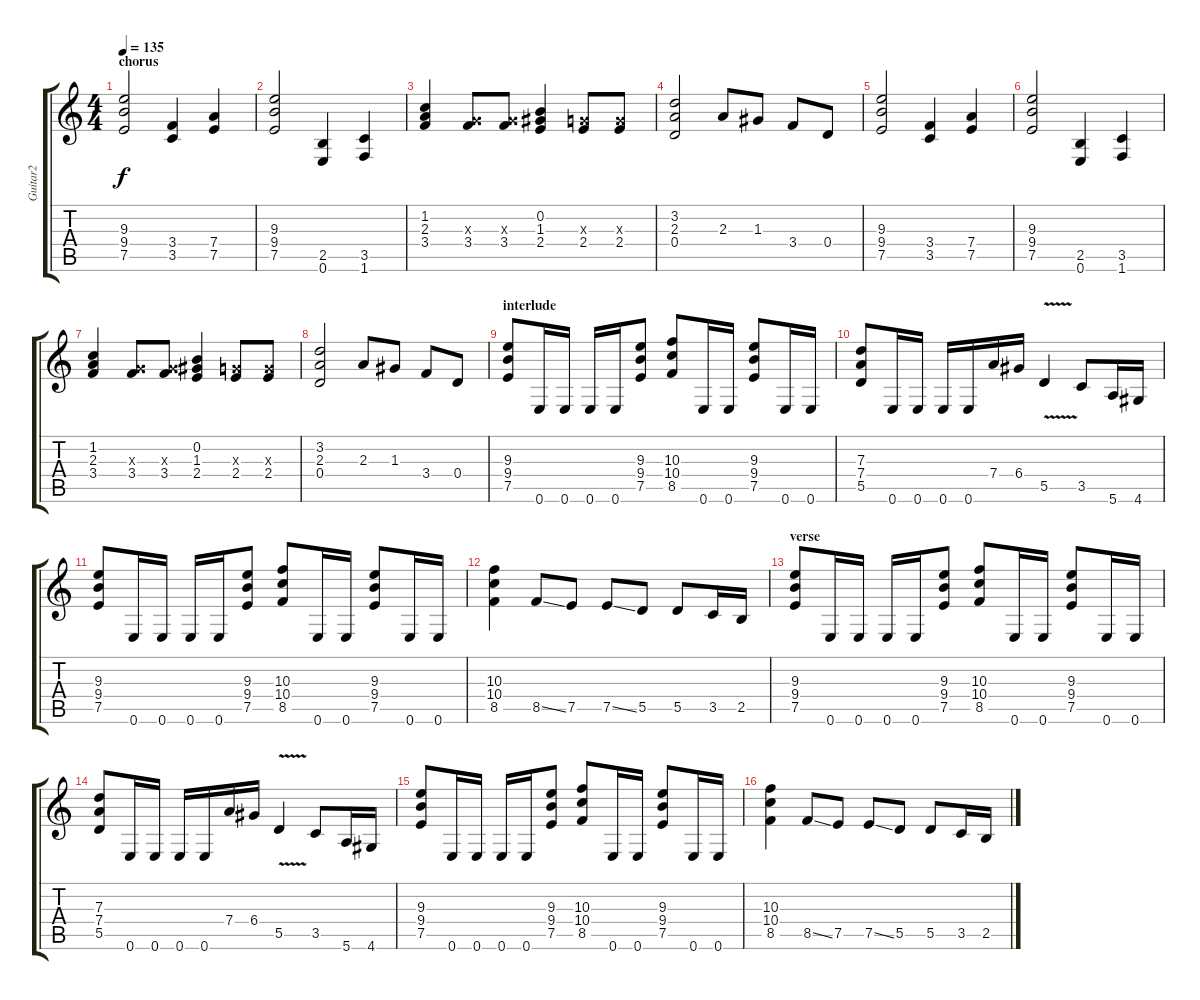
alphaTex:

\track ("Guitar2" "Guitar2") {instrument overdrivenguitar}
\staff {score tabs}
\tuning (E4 B3 G3 D3 A2 E2) {hide}
\ts (4 4)
\section ("" "chorus")
\tempo 135
\clef g2
\ks c
(9.3 9.4 7.5).2{dy f} (3.4 3.5).4 (7.4 7.5).4 |
(9.3 9.4 7.5).2 (2.5 0.6).4 (3.5 1.6).4 |
(1.2 2.3 3.4).4 (0.3{x} 3.4).8 (0.3{x} 3.4).8 (0.2 1.3 2.4).4 (0.3{x} 2.4).8 (0.3{x} 2.4).8 |
(3.2 2.3 0.4).2 2.3.8 1.3.8 3.4.8 0.4.8 |
(9.3 9.4 7.5).2 (3.4 3.5).4 (7.4 7.5).4 |
(9.3 9.4 7.5).2 (2.5 0.6).4 (3.5 1.6).4 |
(1.2 2.3 3.4).4 (0.3{x} 3.4).8 (0.3{x} 3.4).8 (0.2 1.3 2.4).4 (0.3{x} 2.4).8 (0.3{x} 2.4).8 |
(3.2 2.3 0.4).2 2.3.8 1.3.8 3.4.8 0.4.8 |
\section ("" "interlude")
(9.3 9.4 7.5).8 0.6.16 0.6.16 0.6.16 0.6.16 (9.3 9.4 7.5).8 (10.3 10.4 8.5).8 0.6.16 0.6.16 (9.3 9.4 7.5).8 0.6.16 0.6.16 |
(7.3 7.4 5.5).8 0.6.16 0.6.16 0.6.16 0.6.16 7.4.16 6.4.16 5.5{v}.4 3.5.8 5.6.16 4.6.16 |
(9.3 9.4 7.5).8 0.6.16 0.6.16 0.6.16 0.6.16 (9.3 9.4 7.5).8 (10.3 10.4 8.5).8 0.6.16 0.6.16 (9.3 9.4 7.5).8 0.6.16 0.6.16 |
(10.3 10.4 8.5).4 8.5{ss}.8 7.5.8 7.5{ss}.8 5.5.8 5.5.8 3.5.16 2.5.16 |
\section ("" "verse")
(9.3 9.4 7.5).8 0.6.16 0.6.16 0.6.16 0.6.16 (9.3 9.4 7.5).8 (10.3 10.4 8.5).8 0.6.16 0.6.16 (9.3 9.4 7.5).8 0.6.16 0.6.16 |
(7.3 7.4 5.5).8 0.6.16 0.6.16 0.6.16 0.6.16 7.4.16 6.4.16 5.5{v}.4 3.5.8 5.6.16 4.6.16 |
(9.3 9.4 7.5).8 0.6.16 0.6.16 0.6.16 0.6.16 (9.3 9.4 7.5).8 (10.3 10.4 8.5).8 0.6.16 0.6.16 (9.3 9.4 7.5).8 0.6.16 0.6.16 |
(10.3 10.4 8.5).4 8.5{ss}.8 7.5.8 7.5{ss}.8 5.5.8 5.5.8 3.5.16 2.5.16
